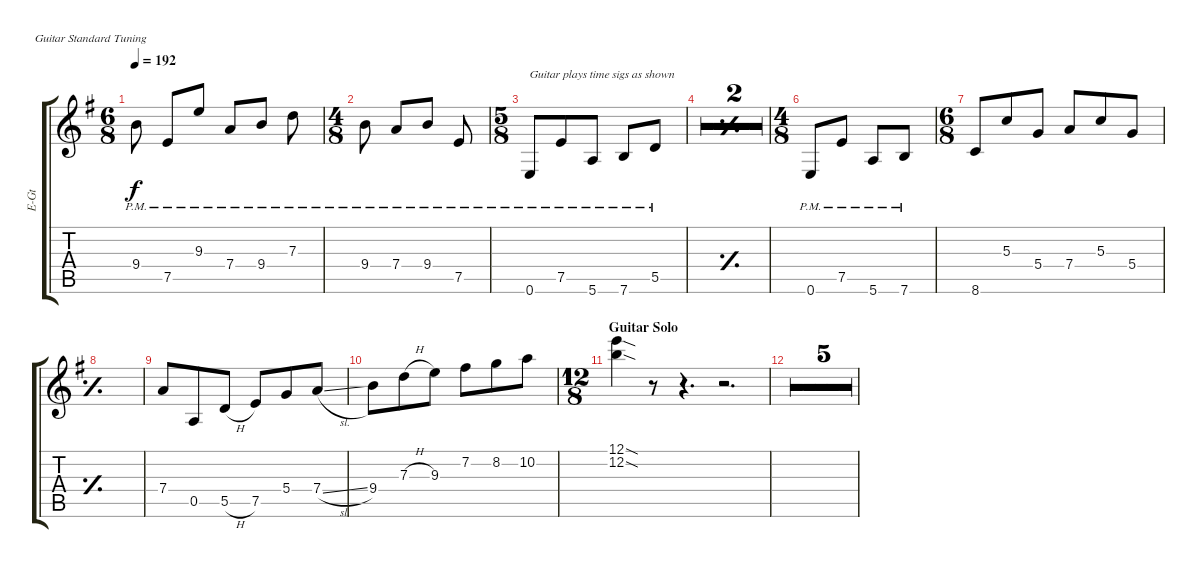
\defaultSystemsLayout 4
\bracketExtendMode groupsimilarinstruments
\otherSystemsTrackNameOrientation horizontal
\track ("Rhythm Guitar I" "E-Gt") {multiBarRest instrument distortionguitar}
\staff {score tabs}
\tuning (E4 B3 G3 D3 A2 E2)
\ts (6 8)
\tempo 192
\clef g2
\ks g
9.4{pm acc forcenatural}.8{dy f beam Down beam split} 7.5{pm acc forcenatural}.8{beam Up beam merge} 9.3{pm acc forcenatural}.8{beam Up beam split} 7.4{pm acc forcenatural}.8{beam Up beam merge} 9.4{pm acc forcenatural}.8{beam Up beam split} 7.3{pm acc forcenatural}.8{beam Down beam merge} |
\ts (4 8)
\beaming (8 2 2)
9.4{pm acc forcenatural}.8{beam Down beam split} 7.4{pm acc forcenatural}.8{beam Up beam merge} 9.4{pm acc forcenatural}.8{beam Up beam split} 7.5{pm acc forcenatural}.8{beam Up} |
\ts (5 8)
\beaming (8 3 3)
0.6{pm acc forcenatural}.8{txt "Guitar plays time sigs as shown" beam Up} 7.5{pm acc forcenatural}.8{beam Up} 5.6{pm acc forcenatural}.8{beam Up} 7.6{pm acc forcenatural}.8{beam Up} 5.5{pm acc forcenatural}.8{beam Up} |
\simile simple
|
|
\ts (4 8)
\beaming (8 2 2)
\simile none
0.6{pm acc forcenatural}.8{beam Up} 7.5{pm acc forcenatural}.8{beam Up} 5.6{pm acc forcenatural}.8{beam Up} 7.6{pm acc forcenatural}.8{beam Up} |
\ts (6 8)
\beaming (8 3 3)
8.6{acc forcenatural}.8{beam Up} 5.3{acc forcenatural}.8{beam Up} 5.4{acc forcenatural}.8{beam Up} 7.4{acc forcenatural}.8{beam Up} 5.3{acc forcenatural}.8{beam Up} 5.4{acc forcenatural}.8{beam Up} |
\simile simple
|
\simile none
7.4{acc forcenatural}.8{beam Up} 0.5{acc forcenatural}.8{beam Up} 5.5{h acc forcenatural}.8{beam Up} 7.5{acc forcenatural}.8{beam Up} 5.4{acc forcenatural}.8{beam Up} 7.4{sl acc forcenatural}.8{beam Up} |
9.4{acc forcenatural}.8{beam Down} 7.3{h acc forcenatural}.8{beam Down} 9.3{acc forcenatural}.8{beam Down} 7.2{acc #}.8{beam Down} 8.2{acc forcenatural}.8{beam Down} 10.2{acc forcenatural}.8{beam Down} |
\ts (12 8)
\beaming (8 3 3 3 3)
\section ("" "Guitar Solo")
(12.1{sod acc forcenatural} 12.2{sod acc forcenatural}).4{beam Down} r.8{beam Down} r.4{d beam Down} r.2{d beam Down} |
r.1{d beam Down} |
r.1{d beam Down} |
r.1{d beam Down} |
r.1{d beam Down} |
r.1{d beam Down}
